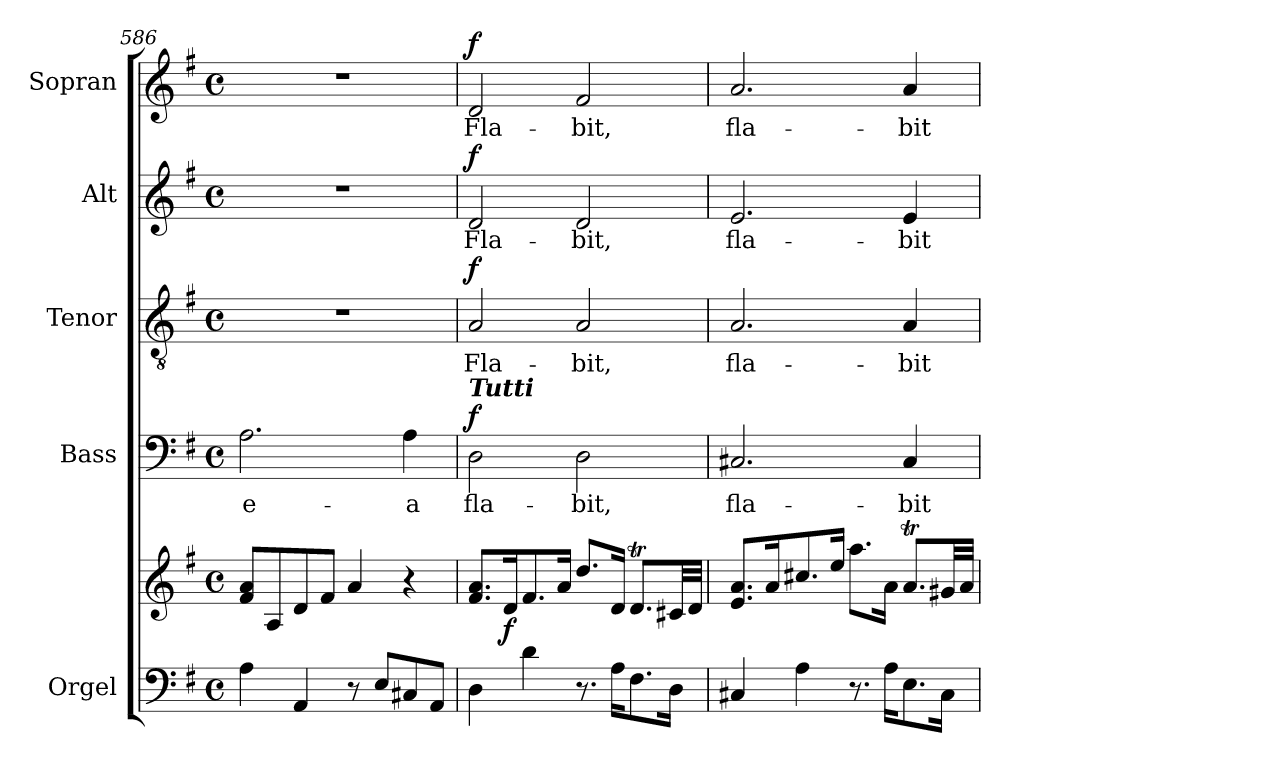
**kern	**kern	**dynam	**kern	**text	**dynam	**kern	**text	**dynam	**kern	**text	**dynam	**kern	**text	**dynam
*part5	*part5	*part5	*part4	*part4	*part4	*part3	*part3	*part3	*part2	*part2	*part2	*part1	*part1	*part1
*staff6	*staff5	*staff5/6	*staff4	*staff4	*staff4	*staff3	*staff3	*staff3	*staff2	*staff2	*staff2	*staff1	*staff1	*staff1
*I"Orgel	*	*	*I"Bass	*	*	*I"Tenor	*	*	*I"Alt	*	*	*I"Sopran	*	*
*I'Org.	*	*	*I'B.	*	*	*I'T.	*	*	*I'A.	*	*	*I'S.	*	*
*clefF4	*clefG2	*	*clefF4	*	*	*clefGv2	*	*	*clefG2	*	*	*clefG2	*	*
*k[f#]	*k[f#]	*	*k[f#]	*	*	*k[f#]	*	*	*k[f#]	*	*	*k[f#]	*	*
*G:	*G:	*	*G:	*	*	*G:	*	*	*G:	*	*	*G:	*	*
*M4/4	*M4/4	*	*M4/4	*	*	*M4/4	*	*	*M4/4	*	*	*M4/4	*	*
*met(c)	*met(c)	*	*met(c)	*	*	*met(c)	*	*	*met(c)	*	*	*met(c)	*	*
=586	=586	=586	=586	=586	=586	=586	=586	=586	=586	=586	=586	=586	=586	=586
!	!	!	!	!LO:LY:b	!	!	!	!	!	!	!	!	!	!
4A\	8f#/ 8a/L	.	2.A\	e-	.	1r	.	.	1r	.	.	1r	.	.
.	8A/	.	.	.	.	.	.	.	.	.	.	.	.	.
4AA/	8d/	.	.	.	.	.	.	.	.	.	.	.	.	.
.	8f#/J	.	.	.	.	.	.	.	.	.	.	.	.	.
8r	4a/	.	.	.	.	.	.	.	.	.	.	.	.	.
8E/L	.	.	.	.	.	.	.	.	.	.	.	.	.	.
!	!	!	!	!LO:LY:b	!	!	!	!	!	!	!	!	!	!
8C#X/	4r	.	4A\	-a	.	.	.	.	.	.	.	.	.	.
8AA/J	.	.	.	.	.	.	.	.	.	.	.	.	.	.
=587	=587	=587	=587	=587	=587	=587	=587	=587	=587	=587	=587	=587	=587	=587
!	!	!	!LO:TX:a:Bi:t=Tutti	!	!	!	!	!	!	!	!	!	!	!
!	!	!	!	!LO:LY:b	!LO:DY:a	!	!LO:LY:b	!LO:DY:a	!	!LO:LY:b	!LO:DY:a	!	!LO:LY:b	!LO:DY:a
4D\	8.f#/ 8.a/L	.	2D\	fla-	f	2A/	Fla-	f	2d/	Fla-	f	2d/	Fla-	f
!	!	!LO:DY:b	!	!	!	!	!	!	!	!	!	!	!	!
.	16d/k	f	.	.	.	.	.	.	.	.	.	.	.	.
4d\	8.f#/	.	.	.	.	.	.	.	.	.	.	.	.	.
.	16a/Jk	.	.	.	.	.	.	.	.	.	.	.	.	.
!	!	!	!	!LO:LY:b	!	!	!LO:LY:b	!	!	!LO:LY:b	!	!	!LO:LY:b	!
8.r	8.dd/L	.	2D\	-bit,	.	2A/	-bit,	.	2d/	-bit,	.	2f#/	-bit,	.
16A\KL	16d/Jk	.	.	.	.	.	.	.	.	.	.	.	.	.
8.F#\	8.dT/L	.	.	.	.	.	.	.	.	.	.	.	.	.
16D\Jk	32c#X/LL	.	.	.	.	.	.	.	.	.	.	.	.	.
.	32d/JJJ	.	.	.	.	.	.	.	.	.	.	.	.	.
=588	=588	=588	=588	=588	=588	=588	=588	=588	=588	=588	=588	=588	=588	=588
!	!	!	!	!LO:LY:b	!	!	!LO:LY:b	!	!	!LO:LY:b	!	!	!LO:LY:b	!
4C#X/	8.e/ 8.a/L	.	2.C#X/	fla-	.	2.A/	fla-	.	2.e/	fla-	.	2.a/	fla-	.
.	16a/k	.	.	.	.	.	.	.	.	.	.	.	.	.
4A\	8.cc#X/	.	.	.	.	.	.	.	.	.	.	.	.	.
.	16ee/Jk	.	.	.	.	.	.	.	.	.	.	.	.	.
8.r	8.aa\L	.	.	.	.	.	.	.	.	.	.	.	.	.
16A\KL	16a\Jk	.	.	.	.	.	.	.	.	.	.	.	.	.
!	!	!	!	!LO:LY:b	!	!	!LO:LY:b	!	!	!LO:LY:b	!	!	!LO:LY:b	!
8.E\	8.aT/L	.	4C#/	-bit	.	4A/	-bit	.	4e/	-bit	.	4a/	-bit	.
16C#\Jk	32g#X/LL	.	.	.	.	.	.	.	.	.	.	.	.	.
.	32a/JJJ	.	.	.	.	.	.	.	.	.	.	.	.	.
=	=	=	=	=	=	=	=	=	=	=	=	=	=	=
*-	*-	*-	*-	*-	*-	*-	*-	*-	*-	*-	*-	*-	*-	*-
